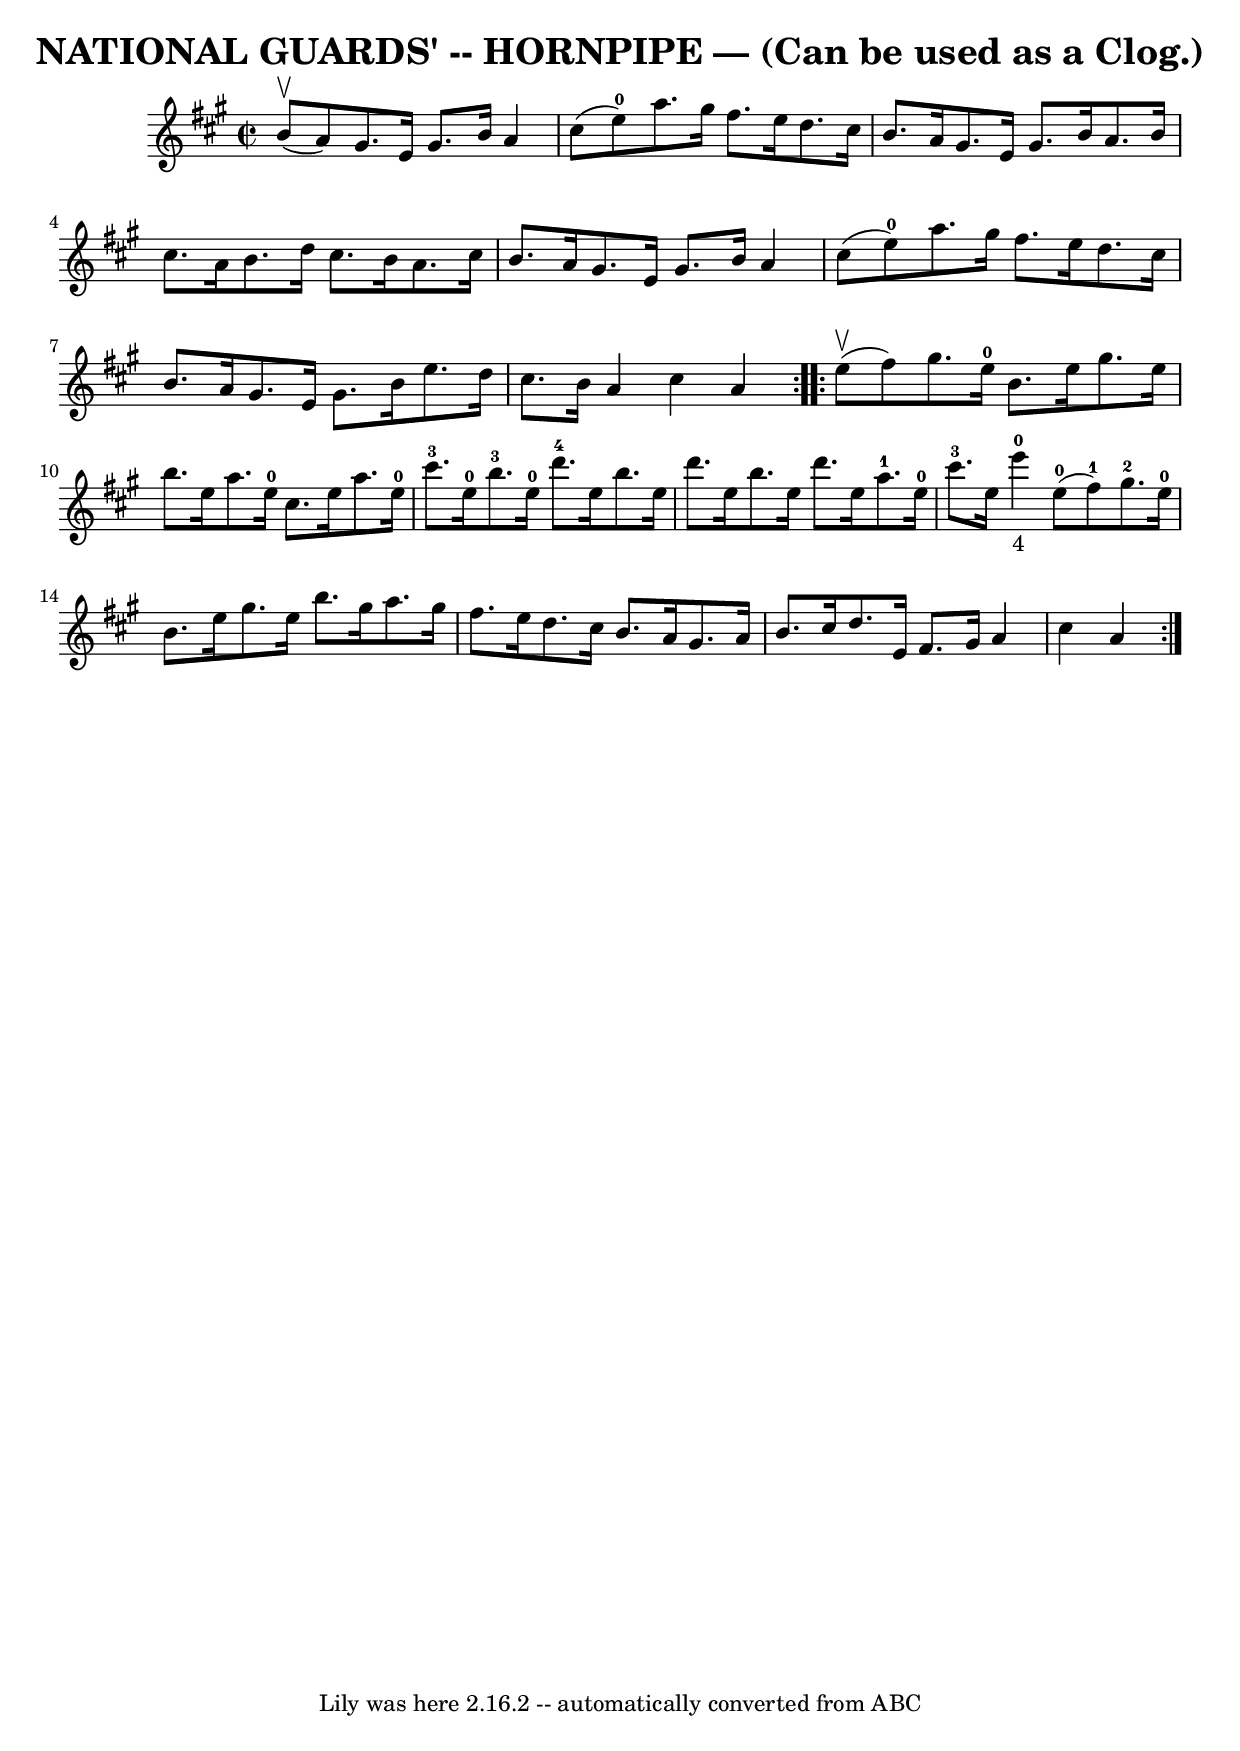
\version "2.7.40"
\include "Mammoth.ily"
\header {
	%% book = "Ryan's Mammoth Collection of Fiddle Tunes"
	crossRefNumber = "1"
	footnotes = ""
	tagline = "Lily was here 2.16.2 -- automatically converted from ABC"
	title = "NATIONAL GUARDS' -- HORNPIPE — (Can be used as a Clog.)"
}
voicedefault =  {
\set Score.defaultBarType = "empty"

\repeat volta 2 {
\override Staff.TimeSignature #'style = #'C
 \time 2/2 \key a \major b'8 (^\upbow a'8)       |
 gis'8.    
e'16 gis'8. b'16 a'4 cis''8 (e''8-0)   |
 a''8.    
gis''16 fis''8. e''16 d''8. cis''16 b'8. a'16    |
   
gis'8. e'16 gis'8. b'16 a'8. b'16 cis''8. a'16    |
 
 b'8. d''16 cis''8. b'16 a'8. cis''16 b'8. a'16    
|
     |
 gis'8. e'16 gis'8. b'16 a'4 cis''8 (
e''8-0)   |
 a''8. gis''16 fis''8. e''16 d''8.    
cis''16 b'8. a'16    |
 gis'8. e'16 gis'8. b'16 e''8. 
 d''16 cis''8. b'16    |
 a'4 cis''4 a'4    }     
\repeat volta 2 { e''8 (^\upbow fis''8)       |
 gis''8.    
e''16-0 b'8. e''16 gis''8. e''16 b''8. e''16    |
   
a''8. e''16-0 cis''8. e''16 a''8. e''16-0 cis'''8.-3   
e''16-0       |
 b''8.-3 e''16-0 d'''8.-4 e''16    
b''8. e''16 d'''8. e''16 b''8. e''16 d'''8. e''16    
|
 a''8.-1 e''16-0 cis'''8.-3 e''16 e'''4 
_"4"-0 e''8-0(fis''8-1)   |
     |
 gis''8. 
-2 e''16-0 b'8. e''16 gis''8. e''16 b''8. gis''16    
|
 a''8. gis''16 fis''8. e''16 d''8. cis''16 b'8.    
a'16    |
 gis'8. a'16 b'8. cis''16 d''8. e'16 fis'8. 
 gis'16    |
 a'4 cis''4 a'4    }   
}

\score{
    <<

	\context Staff="default"
	{
	    \voicedefault 
	}

    >>
	\layout {
	}
	\midi {}
}
